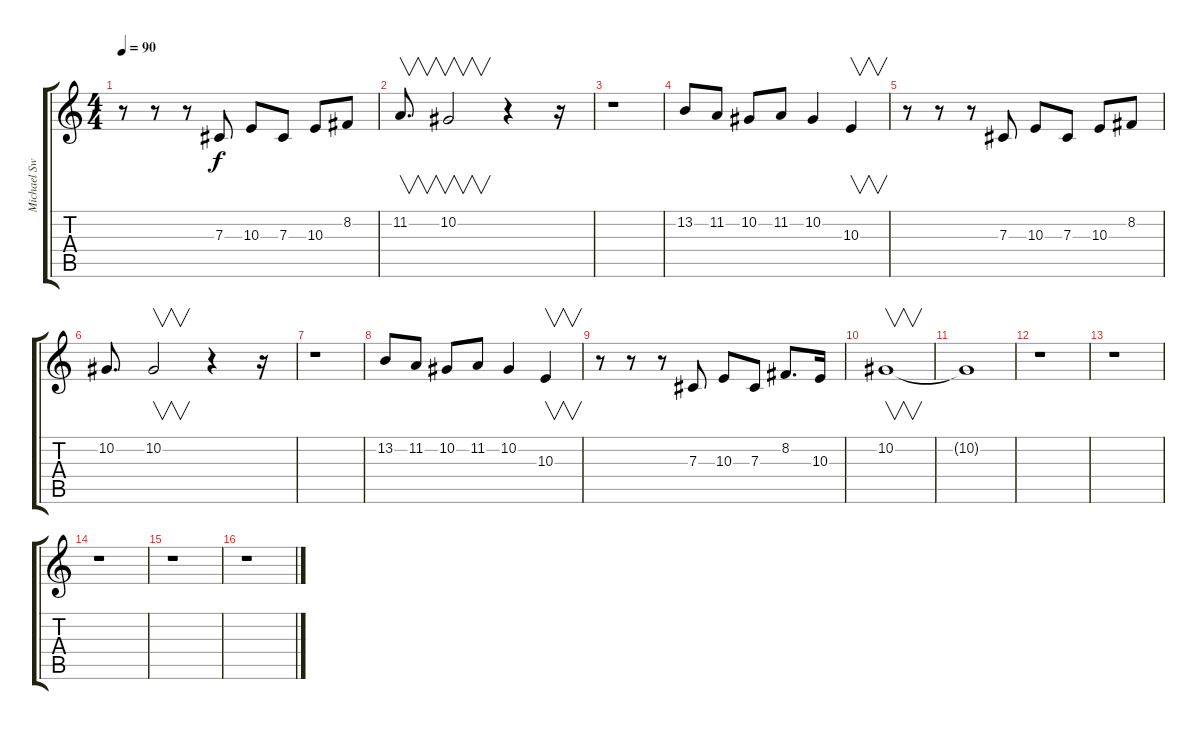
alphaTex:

\track ("Michael Sweet Vocal" "Michael Sw") {instrument voiceoohs}
\staff {score tabs}
\tuning (Eb4 Bb3 Gb3 Db3 Ab2 Db2) {hide}
\ts (4 4)
\tempo 90
\clef g2
\ks c
r.8{dy f} r.8 r.8 7.3.8 10.3.8 7.3.8 10.3.8 8.2.8 |
11.2.8{v d} 10.2.2{v} r.4 r.16 |
r.1 |
13.2.8 11.2.8 10.2.8 11.2.8 10.2.4 10.3.4{v} |
r.8 r.8 r.8 7.3.8 10.3.8 7.3.8 10.3.8 8.2.8 |
10.2.8{d} 10.2.2{v} r.4 r.16 |
r.1 |
13.2.8 11.2.8 10.2.8 11.2.8 10.2.4 10.3.4{v} |
r.8 r.8 r.8 7.3.8 10.3.8 7.3.8 8.2.8{d} 10.3.16 |
10.2.1{v} |
10.2{t}.1 |
r.1 |
r.1 |
r.1 |
r.1 |
r.1
